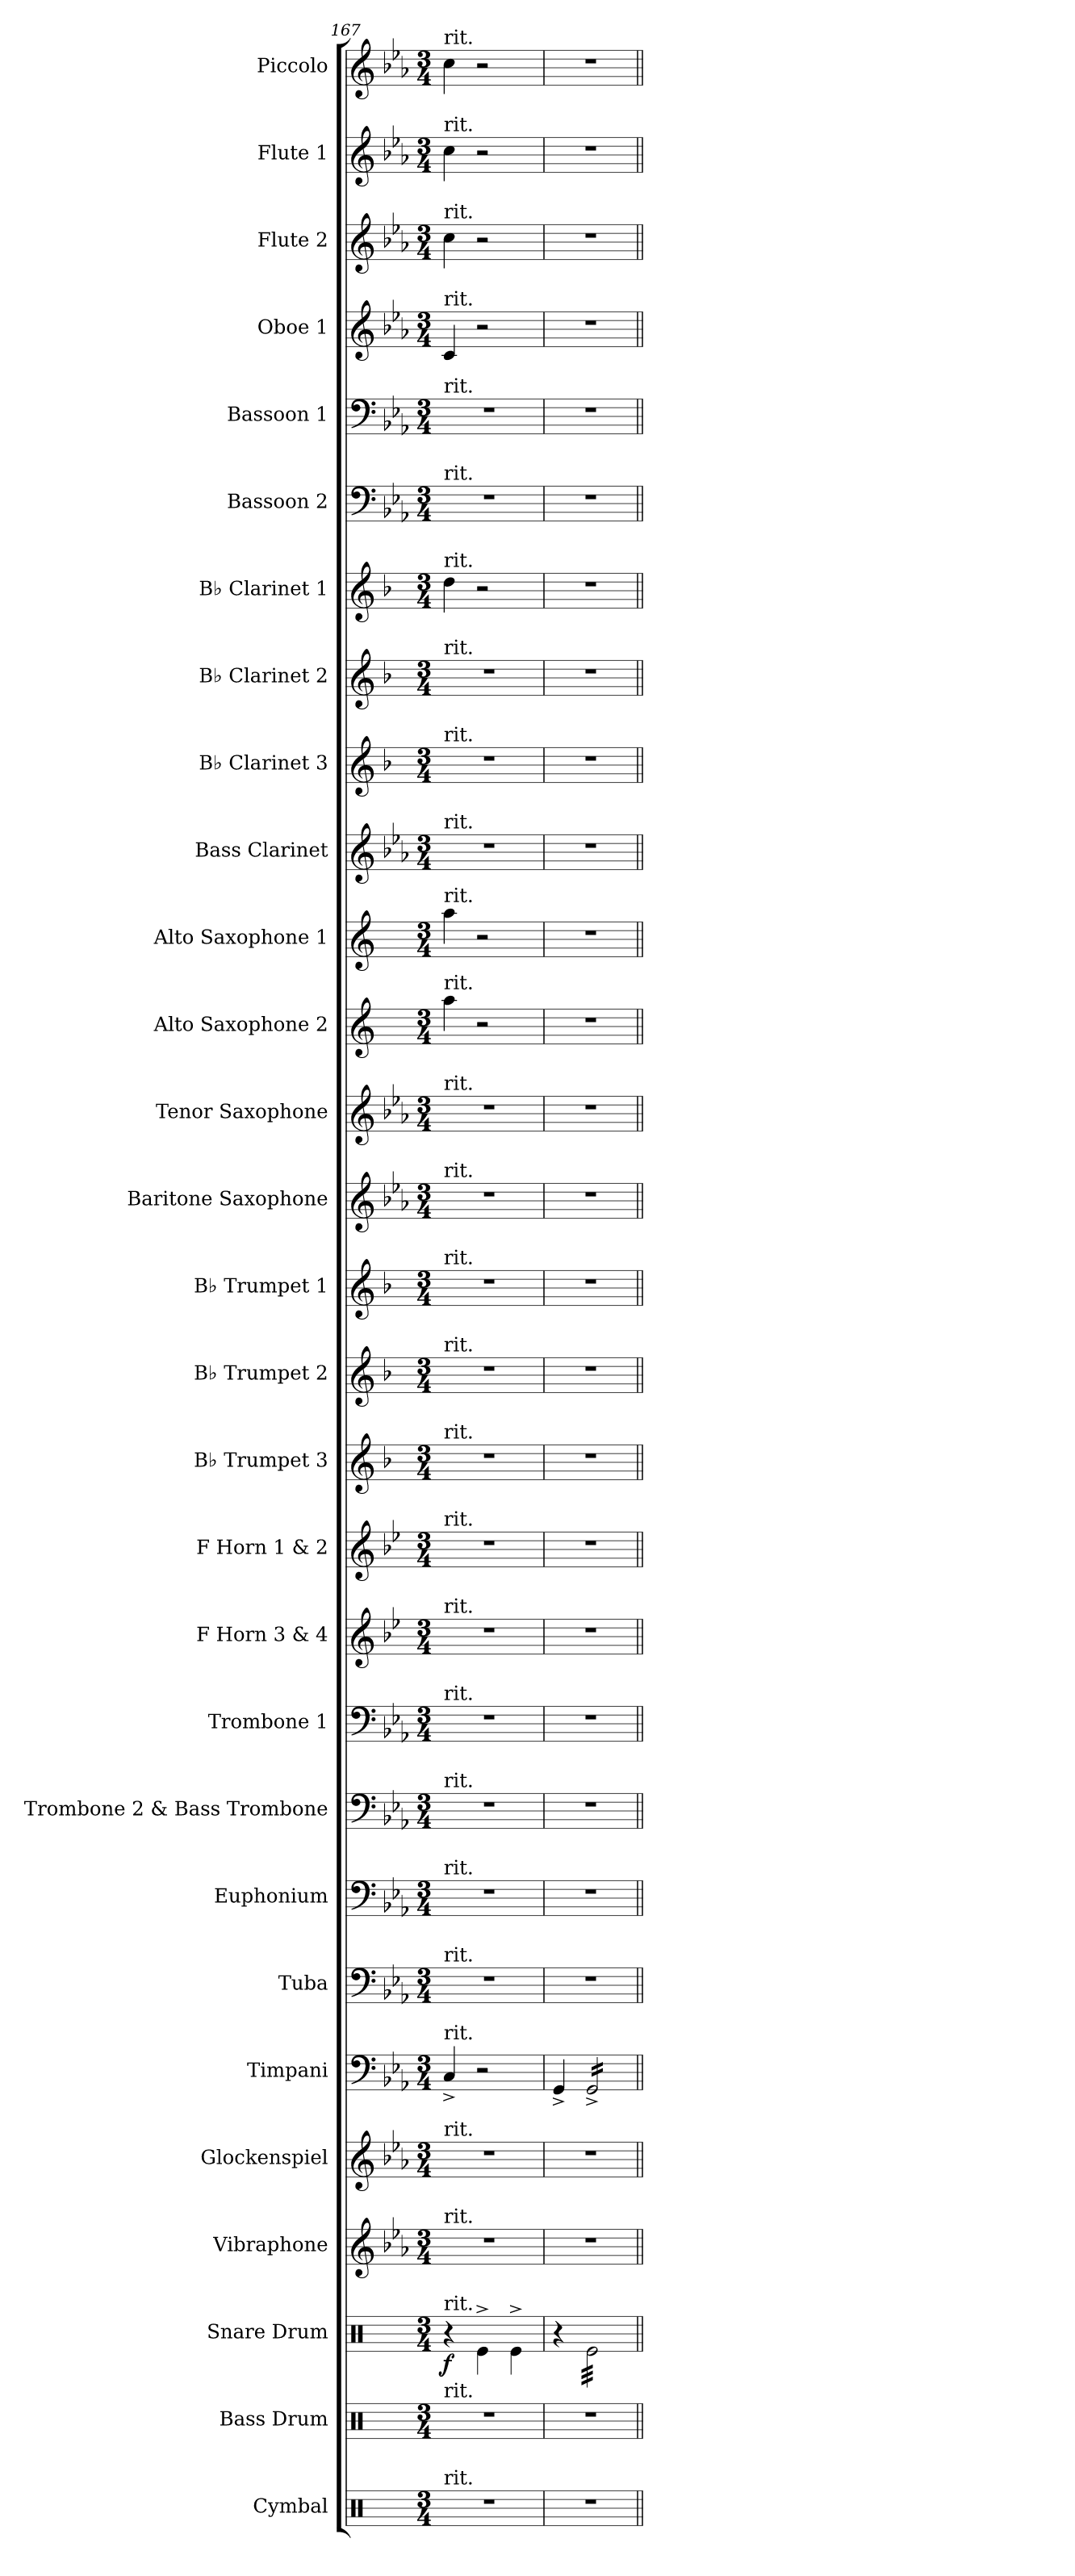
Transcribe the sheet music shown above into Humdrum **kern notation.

**kern	**kern	**kern	**dynam	**kern	**kern	**kern	**kern	**kern	**kern	**kern	**kern	**kern	**kern	**kern	**kern	**kern	**kern	**kern	**kern	**kern	**kern	**kern	**kern	**kern	**kern	**kern	**kern	**kern	**kern
*part29	*part28	*part27	*part27	*part26	*part25	*part24	*part23	*part22	*part21	*part20	*part19	*part18	*part17	*part16	*part15	*part14	*part13	*part12	*part11	*part10	*part9	*part8	*part7	*part6	*part5	*part4	*part3	*part2	*part1
*staff29	*staff28	*staff27	*staff27	*staff26	*staff25	*staff24	*staff23	*staff22	*staff21	*staff20	*staff19	*staff18	*staff17	*staff16	*staff15	*staff14	*staff13	*staff12	*staff11	*staff10	*staff9	*staff8	*staff7	*staff6	*staff5	*staff4	*staff3	*staff2	*staff1
*I"Cymbal	*I"Bass Drum	*I"Snare Drum	*	*I"Vibraphone	*I"Glockenspiel	*I"Timpani	*I"Tuba	*I"Euphonium	*I"Trombone 2 &amp; Bass Trombone	*I"Trombone 1	*I"F Horn 3 &amp; 4	*I"F Horn 1 &amp; 2	*I"B♭ Trumpet 3	*I"B♭ Trumpet 2	*I"B♭ Trumpet 1	*I"Baritone Saxophone	*I"Tenor Saxophone	*I"Alto Saxophone 2	*I"Alto Saxophone 1	*I"Bass Clarinet	*I"B♭ Clarinet 3	*I"B♭ Clarinet 2	*I"B♭ Clarinet 1	*I"Bassoon 2	*I"Bassoon 1	*I"Oboe 1	*I"Flute 2	*I"Flute 1	*I"Piccolo
*I'Cym.	*I'B. Dr.	*I'Sn. Dr.	*	*I'Vib.	*I'Glk.	*I'Timp.	*I'Tba.	*I'Euph.	*I'Tbn. 2 B. Tbn.	*I'Tbn. 1	*I'F Hn. 3 4	*I'F Hn. 1 2	*I'B♭ Tpt. 3	*I'B♭ Tpt. 2	*I'B♭ Tpt. 1	*I'Bar. Sax.	*I'T. Sax.	*I'A. Sax. 2	*I'A. Sax. 1	*I'B. Cl.	*I'B♭ Cl. 3	*I'B♭ Cl. 2	*I'B♭ Cl. 1	*I'Bsn. 2	*I'Bsn. 1	*I'Ob. 1	*I'Fl. 2	*I'Fl. 1	*I'Picc.
*clefX	*clefX	*clefX	*	*clefG2	*clefG2	*clefF4	*clefF4	*clefF4	*clefF4	*clefF4	*clefG2	*clefG2	*clefG2	*clefG2	*clefG2	*clefG2	*clefG2	*clefG2	*clefG2	*clefG2	*clefG2	*clefG2	*clefG2	*clefF4	*clefF4	*clefG2	*clefG2	*clefG2	*clefG2
*	*	*	*	*	*ITrd-14c-24	*	*	*	*	*	*ITrd4c7	*ITrd4c7	*ITrd1c2	*ITrd1c2	*ITrd1c2	*ITrd12c21	*ITrd8c14	*ITrd5c9	*ITrd5c9	*ITrd8c14	*ITrd1c2	*ITrd1c2	*ITrd1c2	*	*	*	*	*	*ITrd-7c-12
*k[]	*k[]	*k[]	*	*k[b-e-a-]	*k[b-e-a-]	*k[b-e-a-]	*k[b-e-a-]	*k[b-e-a-]	*k[b-e-a-]	*k[b-e-a-]	*k[b-e-a-]	*k[b-e-a-]	*k[b-e-a-]	*k[b-e-a-]	*k[b-e-a-]	*k[b-e-a-]	*k[b-e-a-]	*k[b-e-a-]	*k[b-e-a-]	*k[b-e-a-]	*k[b-e-a-]	*k[b-e-a-]	*k[b-e-a-]	*k[b-e-a-]	*k[b-e-a-]	*k[b-e-a-]	*k[b-e-a-]	*k[b-e-a-]	*k[b-e-a-]
*M3/4	*M3/4	*M3/4	*	*M3/4	*M3/4	*M3/4	*M3/4	*M3/4	*M3/4	*M3/4	*M3/4	*M3/4	*M3/4	*M3/4	*M3/4	*M3/4	*M3/4	*M3/4	*M3/4	*M3/4	*M3/4	*M3/4	*M3/4	*M3/4	*M3/4	*M3/4	*M3/4	*M3/4	*M3/4
=167	=167	=167	=167	=167	=167	=167	=167	=167	=167	=167	=167	=167	=167	=167	=167	=167	=167	=167	=167	=167	=167	=167	=167	=167	=167	=167	=167	=167	=167
!	!	!	!	!	!	!	!	!	!	!	!	!	!	!	!	!	!	!	!	!	!	!	!	!	!	!	!	!	!LO:TX:a:t=rit.
!	!	!	!	!	!	!	!	!	!	!	!	!	!	!	!	!	!	!	!	!	!	!	!	!	!	!	!	!LO:TX:a:t=rit.	!
!	!	!	!	!	!	!	!	!	!	!	!	!	!	!	!	!	!	!	!	!	!	!	!	!	!	!	!LO:TX:a:t=rit.	!	!
!	!	!	!	!	!	!	!	!	!	!	!	!	!	!	!	!	!	!	!	!	!	!	!	!	!	!LO:TX:a:t=rit.	!	!	!
!	!	!	!	!	!	!	!	!	!	!	!	!	!	!	!	!	!	!	!	!	!	!	!	!	!LO:TX:a:t=rit.	!	!	!	!
!	!	!	!	!	!	!	!	!	!	!	!	!	!	!	!	!	!	!	!	!	!	!	!	!LO:TX:a:t=rit.	!	!	!	!	!
!	!	!	!	!	!	!	!	!	!	!	!	!	!	!	!	!	!	!	!	!	!	!	!LO:TX:a:t=rit.	!	!	!	!	!	!
!	!	!	!	!	!	!	!	!	!	!	!	!	!	!	!	!	!	!	!	!	!	!LO:TX:a:t=rit.	!	!	!	!	!	!	!
!	!	!	!	!	!	!	!	!	!	!	!	!	!	!	!	!	!	!	!	!	!LO:TX:a:t=rit.	!	!	!	!	!	!	!	!
!	!	!	!	!	!	!	!	!	!	!	!	!	!	!	!	!	!	!	!	!LO:TX:a:t=rit.	!	!	!	!	!	!	!	!	!
!	!	!	!	!	!	!	!	!	!	!	!	!	!	!	!	!	!	!	!LO:TX:a:t=rit.	!	!	!	!	!	!	!	!	!	!
!	!	!	!	!	!	!	!	!	!	!	!	!	!	!	!	!	!	!LO:TX:a:t=rit.	!	!	!	!	!	!	!	!	!	!	!
!	!	!	!	!	!	!	!	!	!	!	!	!	!	!	!	!	!LO:TX:a:t=rit.	!	!	!	!	!	!	!	!	!	!	!	!
!	!	!	!	!	!	!	!	!	!	!	!	!	!	!	!	!LO:TX:a:t=rit.	!	!	!	!	!	!	!	!	!	!	!	!	!
!	!	!	!	!	!	!	!	!	!	!	!	!	!	!	!LO:TX:a:t=rit.	!	!	!	!	!	!	!	!	!	!	!	!	!	!
!	!	!	!	!	!	!	!	!	!	!	!	!	!	!LO:TX:a:t=rit.	!	!	!	!	!	!	!	!	!	!	!	!	!	!	!
!	!	!	!	!	!	!	!	!	!	!	!	!	!LO:TX:a:t=rit.	!	!	!	!	!	!	!	!	!	!	!	!	!	!	!	!
!	!	!	!	!	!	!	!	!	!	!	!	!LO:TX:a:t=rit.	!	!	!	!	!	!	!	!	!	!	!	!	!	!	!	!	!
!	!	!	!	!	!	!	!	!	!	!	!LO:TX:a:t=rit.	!	!	!	!	!	!	!	!	!	!	!	!	!	!	!	!	!	!
!	!	!	!	!	!	!	!	!	!	!LO:TX:a:t=rit.	!	!	!	!	!	!	!	!	!	!	!	!	!	!	!	!	!	!	!
!	!	!	!	!	!	!	!	!	!LO:TX:a:t=rit.	!	!	!	!	!	!	!	!	!	!	!	!	!	!	!	!	!	!	!	!
!	!	!	!	!	!	!	!	!LO:TX:a:t=rit.	!	!	!	!	!	!	!	!	!	!	!	!	!	!	!	!	!	!	!	!	!
!	!	!	!	!	!	!	!LO:TX:a:t=rit.	!	!	!	!	!	!	!	!	!	!	!	!	!	!	!	!	!	!	!	!	!	!
!	!	!	!	!	!	!LO:TX:a:t=rit.	!	!	!	!	!	!	!	!	!	!	!	!	!	!	!	!	!	!	!	!	!	!	!
!	!	!	!	!	!LO:TX:a:t=rit.	!	!	!	!	!	!	!	!	!	!	!	!	!	!	!	!	!	!	!	!	!	!	!	!
!	!	!	!	!LO:TX:a:t=rit.	!	!	!	!	!	!	!	!	!	!	!	!	!	!	!	!	!	!	!	!	!	!	!	!	!
!	!	!LO:TX:a:t=rit.	!	!	!	!	!	!	!	!	!	!	!	!	!	!	!	!	!	!	!	!	!	!	!	!	!	!	!
!	!LO:TX:a:t=rit.	!	!	!	!	!	!	!	!	!	!	!	!	!	!	!	!	!	!	!	!	!	!	!	!	!	!	!	!
!LO:TX:a:t=rit.	!	!	!	!	!	!	!	!	!	!	!	!	!	!	!	!	!	!	!	!	!	!	!	!	!	!	!	!	!
!	!	!	!LO:DY:b	!	!	!	!	!	!	!	!	!	!	!	!	!	!	!	!	!	!	!	!	!	!	!	!	!	!
2.r	2.r	4r	f	2.r	2.r	4C^/	2.r	2.r	2.r	2.r	2.r	2.r	2.r	2.r	2.r	2.r	2.r	4cc\	4cc\	2.r	2.r	2.r	4cc\	2.r	2.r	4c/	4cc\	4cc\	4ccc\
.	.	4Re^\	.	.	.	2r	.	.	.	.	.	.	.	.	.	.	.	2r	2r	.	.	.	2r	.	.	2r	2r	2r	2r
.	.	4Re^\	.	.	.	.	.	.	.	.	.	.	.	.	.	.	.	.	.	.	.	.	.	.	.	.	.	.	.
=168	=168	=168	=168	=168	=168	=168	=168	=168	=168	=168	=168	=168	=168	=168	=168	=168	=168	=168	=168	=168	=168	=168	=168	=168	=168	=168	=168	=168	=168
2.r	2.r	4r	.	2.r	2.r	4GG^/	2.r	2.r	2.r	2.r	2.r	2.r	2.r	2.r	2.r	2.r	2.r	2.r	2.r	2.r	2.r	2.r	2.r	2.r	2.r	2.r	2.r	2.r	2.r
*	*	*tremolo	*	*	*	*	*	*	*	*	*	*	*	*	*	*	*	*	*	*	*	*	*	*	*	*	*	*	*
*	*	*	*	*	*	*tremolo	*	*	*	*	*	*	*	*	*	*	*	*	*	*	*	*	*	*	*	*	*	*	*
.	.	32Re\LLL	.	.	.	16GG^/LL	.	.	.	.	.	.	.	.	.	.	.	.	.	.	.	.	.	.	.	.	.	.	.
.	.	32Re\	.	.	.	.	.	.	.	.	.	.	.	.	.	.	.	.	.	.	.	.	.	.	.	.	.	.	.
.	.	32Re\	.	.	.	16GG^/	.	.	.	.	.	.	.	.	.	.	.	.	.	.	.	.	.	.	.	.	.	.	.
.	.	32Re\	.	.	.	.	.	.	.	.	.	.	.	.	.	.	.	.	.	.	.	.	.	.	.	.	.	.	.
.	.	32Re\	.	.	.	16GG^/	.	.	.	.	.	.	.	.	.	.	.	.	.	.	.	.	.	.	.	.	.	.	.
.	.	32Re\	.	.	.	.	.	.	.	.	.	.	.	.	.	.	.	.	.	.	.	.	.	.	.	.	.	.	.
.	.	32Re\	.	.	.	16GG^/	.	.	.	.	.	.	.	.	.	.	.	.	.	.	.	.	.	.	.	.	.	.	.
.	.	32Re\	.	.	.	.	.	.	.	.	.	.	.	.	.	.	.	.	.	.	.	.	.	.	.	.	.	.	.
.	.	32Re\	.	.	.	16GG^/	.	.	.	.	.	.	.	.	.	.	.	.	.	.	.	.	.	.	.	.	.	.	.
.	.	32Re\	.	.	.	.	.	.	.	.	.	.	.	.	.	.	.	.	.	.	.	.	.	.	.	.	.	.	.
.	.	32Re\	.	.	.	16GG^/	.	.	.	.	.	.	.	.	.	.	.	.	.	.	.	.	.	.	.	.	.	.	.
.	.	32Re\	.	.	.	.	.	.	.	.	.	.	.	.	.	.	.	.	.	.	.	.	.	.	.	.	.	.	.
.	.	32Re\	.	.	.	16GG^/	.	.	.	.	.	.	.	.	.	.	.	.	.	.	.	.	.	.	.	.	.	.	.
.	.	32Re\	.	.	.	.	.	.	.	.	.	.	.	.	.	.	.	.	.	.	.	.	.	.	.	.	.	.	.
.	.	32Re\	.	.	.	16GG^/JJ	.	.	.	.	.	.	.	.	.	.	.	.	.	.	.	.	.	.	.	.	.	.	.
*	*	*	*	*	*	*Xtremolo	*	*	*	*	*	*	*	*	*	*	*	*	*	*	*	*	*	*	*	*	*	*	*
.	.	32Re\JJJ	.	.	.	.	.	.	.	.	.	.	.	.	.	.	.	.	.	.	.	.	.	.	.	.	.	.	.
*	*	*Xtremolo	*	*	*	*	*	*	*	*	*	*	*	*	*	*	*	*	*	*	*	*	*	*	*	*	*	*	*
=||	=||	=||	=||	=||	=||	=||	=||	=||	=||	=||	=||	=||	=||	=||	=||	=||	=||	=||	=||	=||	=||	=||	=||	=||	=||	=||	=||	=||	=||
*-	*-	*-	*-	*-	*-	*-	*-	*-	*-	*-	*-	*-	*-	*-	*-	*-	*-	*-	*-	*-	*-	*-	*-	*-	*-	*-	*-	*-	*-
